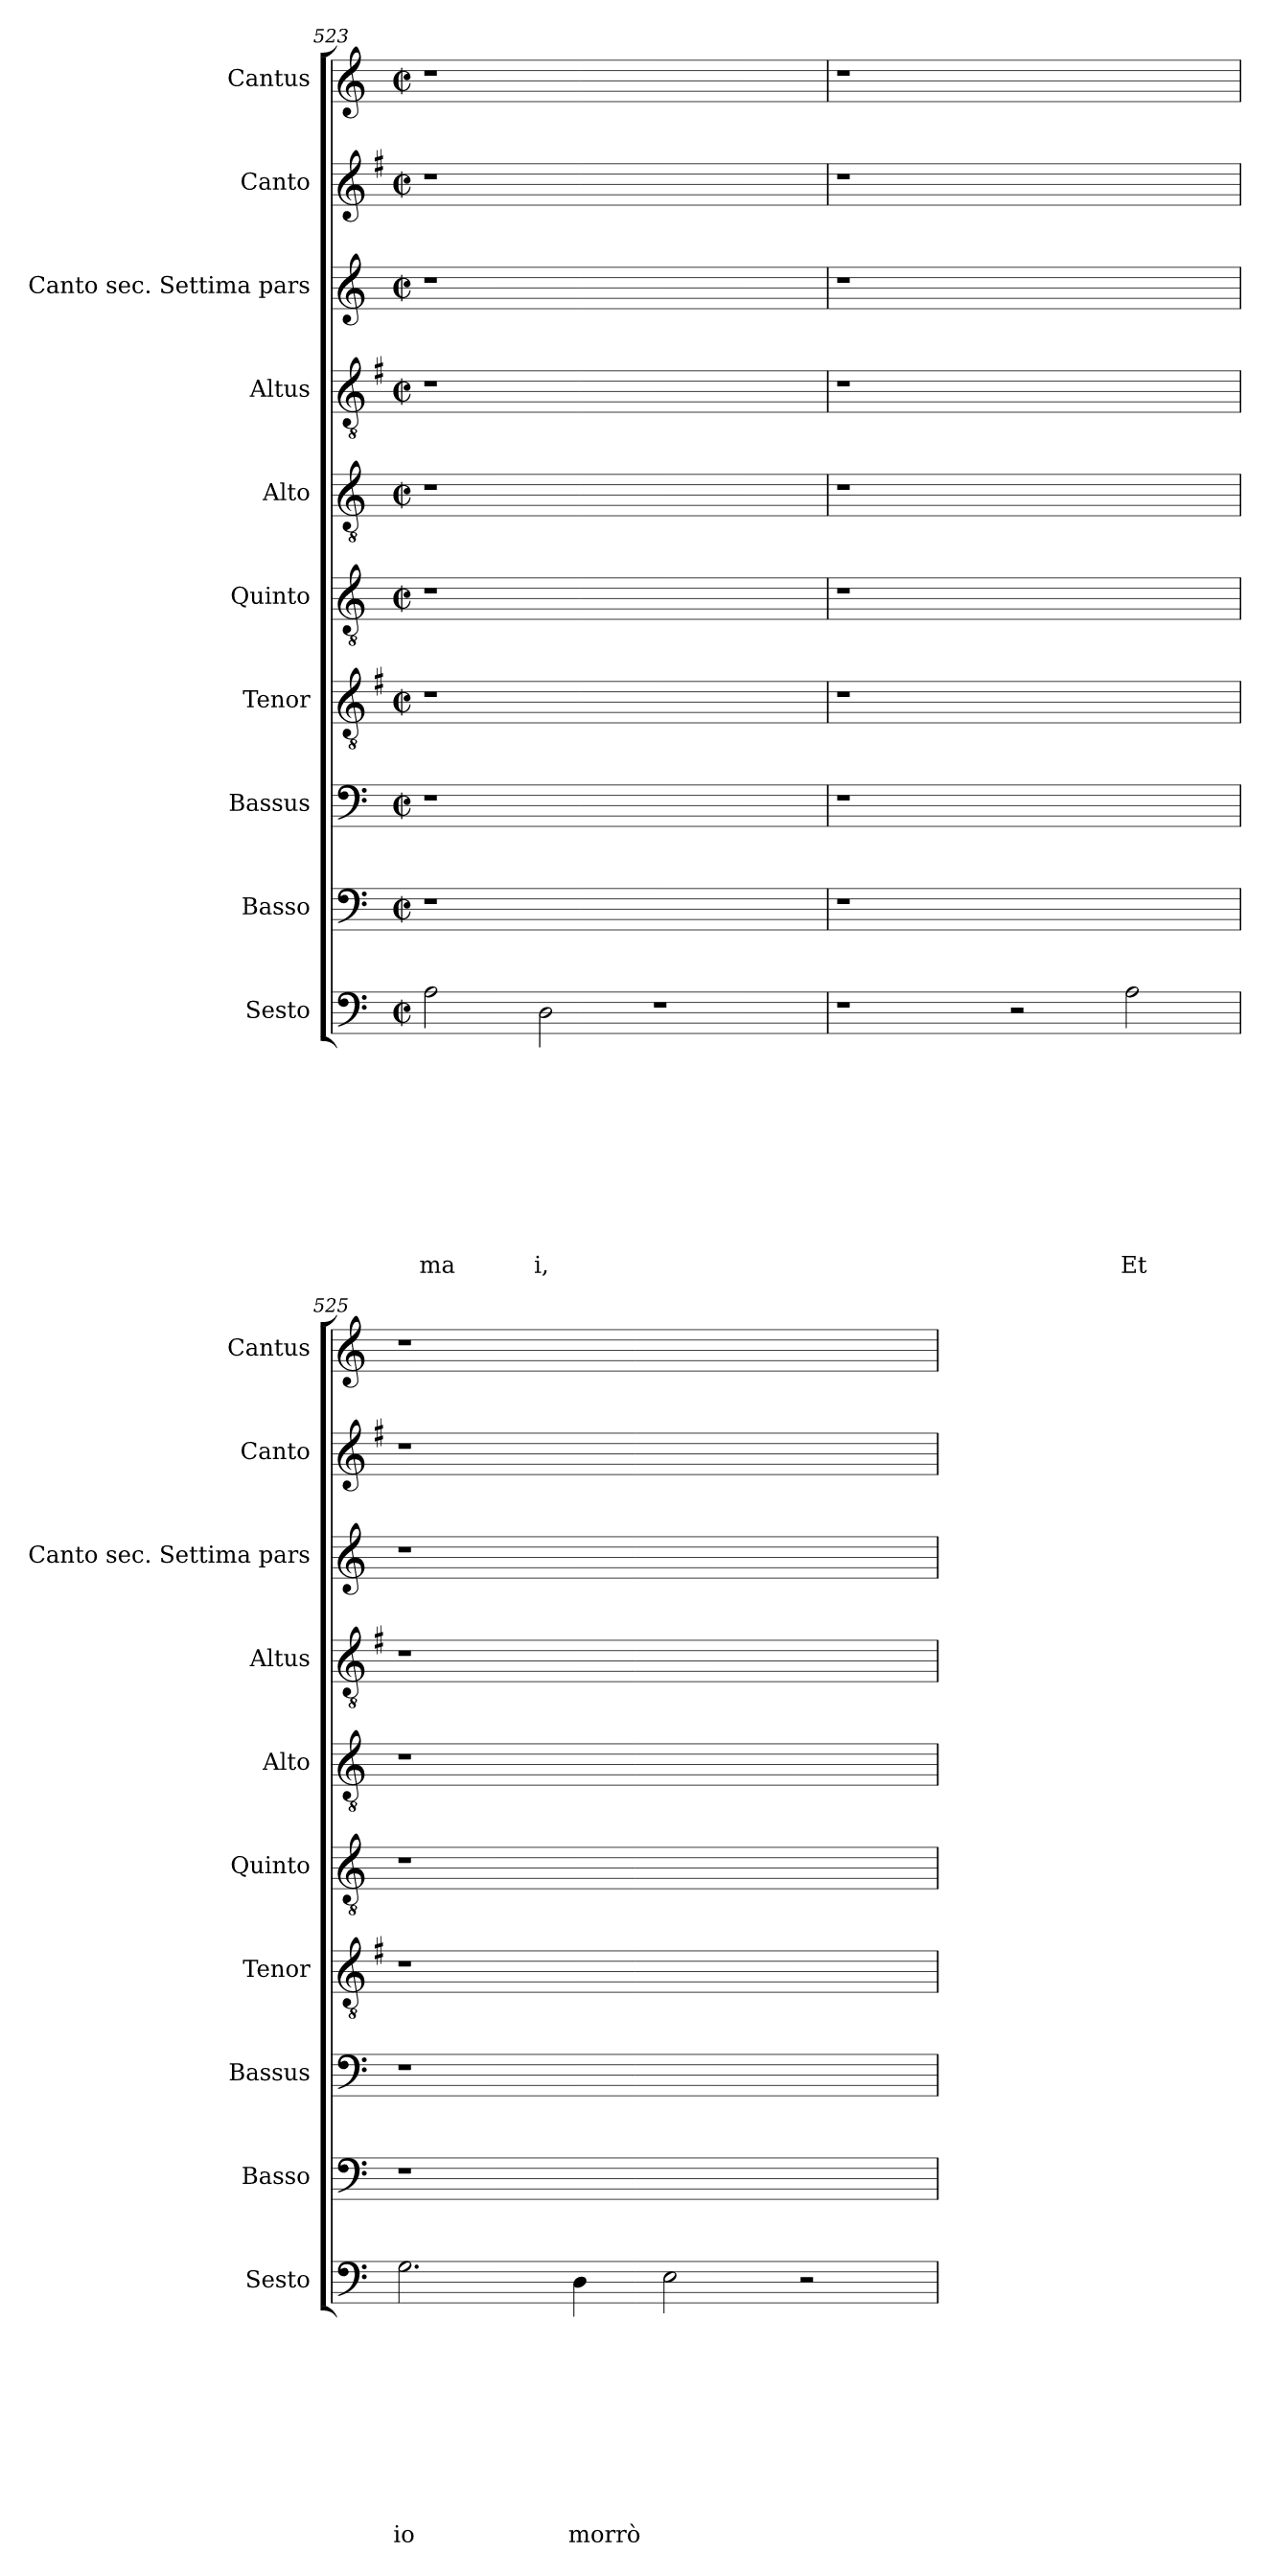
**kern	**text	**text	**text	**text	**text	**text	**text	**text	**text	**text	**kern	**kern	**kern	**kern	**kern	**kern	**kern	**kern	**kern
*part10	*part10	*part10	*part10	*part10	*part10	*part10	*part10	*part10	*part10	*part10	*part9	*part8	*part7	*part6	*part5	*part4	*part3	*part2	*part1
*staff10	*staff10	*staff10	*staff10	*staff10	*staff10	*staff10	*staff10	*staff10	*staff10	*staff10	*staff9	*staff8	*staff7	*staff6	*staff5	*staff4	*staff3	*staff2	*staff1
*I"Sesto	*	*	*	*	*	*	*	*	*	*	*I"Basso	*I"Bassus	*I"Tenor	*I"Quinto	*I"Alto	*I"Altus	*I"Canto sec. Settima pars	*I"Canto	*I"Cantus
*I'Sesto	*	*	*	*	*	*	*	*	*	*	*I'Basso	*I'Bassus	*I'Tenor	*I'Quinto	*I'Alto	*I'Altus	*I'Canto sec. Settima pars	*I'Canto	*I'Cantus
*clefF4	*	*	*	*	*	*	*	*	*	*	*clefF4	*clefF4	*clefGv2	*clefGv2	*clefGv2	*clefGv2	*clefG2	*clefG2	*clefG2
*k[]	*	*	*	*	*	*	*	*	*	*	*k[]	*k[]	*k[f#]	*k[]	*k[]	*k[f#]	*k[]	*k[f#]	*k[]
*C:	*	*	*	*	*	*	*	*	*	*	*C:	*C:	*G:	*C:	*C:	*G:	*C:	*G:	*C:
*M2/2	*	*	*	*	*	*	*	*	*	*	*M2/2	*M2/2	*M2/2	*M2/2	*M2/2	*M2/2	*M2/2	*M2/2	*M2/2
*met(c|)	*	*	*	*	*	*	*	*	*	*	*met(c|)	*met(c|)	*met(c|)	*met(c|)	*met(c|)	*met(c|)	*met(c|)	*met(c|)	*met(c|)
=523	=523	=523	=523	=523	=523	=523	=523	=523	=523	=523	=523	=523	=523	=523	=523	=523	=523	=523	=523
!	!	!	!	!	!	!	!	!	!	!LO:LY:b	!	!	!	!	!	!	!	!	!
2A\	.	.	.	.	.	.	.	.	.	ma	1r	1r	1r	1r	1r	1r	1r	1r	1r
!	!	!	!	!	!	!	!	!	!	!LO:LY:b	!	!	!	!	!	!	!	!	!
2D\	.	.	.	.	.	.	.	.	.	i,	.	.	.	.	.	.	.	.	.
1r	.	.	.	.	.	.	.	.	.	.	1ryy	1ryy	1ryy	1ryy	1ryy	1ryy	1ryy	1ryy	1ryy
=524	=524	=524	=524	=524	=524	=524	=524	=524	=524	=524	=524	=524	=524	=524	=524	=524	=524	=524	=524
1r	.	.	.	.	.	.	.	.	.	.	1r	1r	1r	1r	1r	1r	1r	1r	1r
2r	.	.	.	.	.	.	.	.	.	.	1ryy	1ryy	1ryy	1ryy	1ryy	1ryy	1ryy	1ryy	1ryy
!	!	!	!	!	!	!	!	!	!	!LO:LY:b	!	!	!	!	!	!	!	!	!
2A\	.	.	.	.	.	.	.	.	.	Et	.	.	.	.	.	.	.	.	.
=525	=525	=525	=525	=525	=525	=525	=525	=525	=525	=525	=525	=525	=525	=525	=525	=525	=525	=525	=525
!	!	!	!	!	!	!	!	!	!	!LO:LY:b	!	!	!	!	!	!	!	!	!
2.G\	.	.	.	.	.	.	.	.	.	io	1r	1r	1r	1r	1r	1r	1r	1r	1r
!	!	!	!	!	!	!	!	!	!	!LO:LY:b	!	!	!	!	!	!	!	!	!
4D\	.	.	.	.	.	.	.	.	.	morrò	.	.	.	.	.	.	.	.	.
2E\	.	.	.	.	.	.	.	.	.	.	1ryy	1ryy	1ryy	1ryy	1ryy	1ryy	1ryy	1ryy	1ryy
2r	.	.	.	.	.	.	.	.	.	.	.	.	.	.	.	.	.	.	.
=	=	=	=	=	=	=	=	=	=	=	=	=	=	=	=	=	=	=	=
*-	*-	*-	*-	*-	*-	*-	*-	*-	*-	*-	*-	*-	*-	*-	*-	*-	*-	*-	*-
